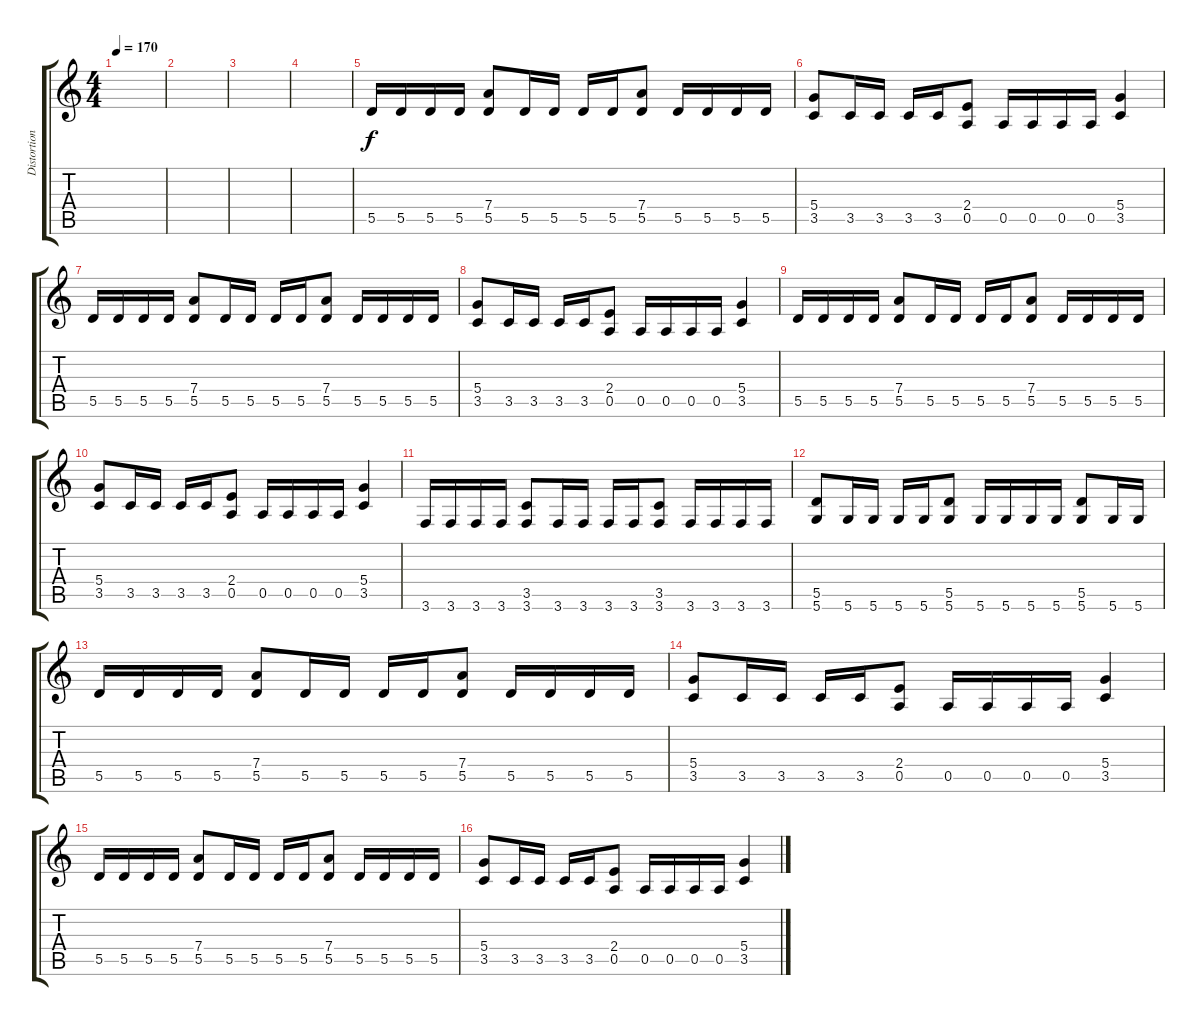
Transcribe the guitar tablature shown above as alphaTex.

\track ("Distortion Guitar 2" "Distortion") {instrument distortionguitar}
\staff {score tabs}
\tuning (E4 B3 G3 D3 A2 D2) {hide}
\ts (4 4)
\tempo 170
\clef g2
\ks c
|
|
|
|
5.5.16 5.5.16 5.5.16 5.5.16 (7.4 5.5).8 5.5.16 5.5.16 5.5.16 5.5.16 (7.4 5.5).8 5.5.16 5.5.16 5.5.16 5.5.16 |
(5.4 3.5).8 3.5.16 3.5.16 3.5.16 3.5.16 (2.4 0.5).8 0.5.16 0.5.16 0.5.16 0.5.16 (5.4 3.5).4 |
5.5.16 5.5.16 5.5.16 5.5.16 (7.4 5.5).8 5.5.16 5.5.16 5.5.16 5.5.16 (7.4 5.5).8 5.5.16 5.5.16 5.5.16 5.5.16 |
(5.4 3.5).8 3.5.16 3.5.16 3.5.16 3.5.16 (2.4 0.5).8 0.5.16 0.5.16 0.5.16 0.5.16 (5.4 3.5).4 |
5.5.16 5.5.16 5.5.16 5.5.16 (7.4 5.5).8 5.5.16 5.5.16 5.5.16 5.5.16 (7.4 5.5).8 5.5.16 5.5.16 5.5.16 5.5.16 |
(5.4 3.5).8 3.5.16 3.5.16 3.5.16 3.5.16 (2.4 0.5).8 0.5.16 0.5.16 0.5.16 0.5.16 (5.4 3.5).4 |
3.6.16 3.6.16 3.6.16 3.6.16 (3.5 3.6).8 3.6.16 3.6.16 3.6.16 3.6.16 (3.5 3.6).8 3.6.16 3.6.16 3.6.16 3.6.16 |
(5.5 5.6).8 5.6.16 5.6.16 5.6.16 5.6.16 (5.5 5.6).8 5.6.16 5.6.16 5.6.16 5.6.16 (5.5 5.6).8 5.6.16 5.6.16 |
5.5.16 5.5.16 5.5.16 5.5.16 (7.4 5.5).8 5.5.16 5.5.16 5.5.16 5.5.16 (7.4 5.5).8 5.5.16 5.5.16 5.5.16 5.5.16 |
(5.4 3.5).8 3.5.16 3.5.16 3.5.16 3.5.16 (2.4 0.5).8 0.5.16 0.5.16 0.5.16 0.5.16 (5.4 3.5).4 |
5.5.16 5.5.16 5.5.16 5.5.16 (7.4 5.5).8 5.5.16 5.5.16 5.5.16 5.5.16 (7.4 5.5).8 5.5.16 5.5.16 5.5.16 5.5.16 |
(5.4 3.5).8 3.5.16 3.5.16 3.5.16 3.5.16 (2.4 0.5).8 0.5.16 0.5.16 0.5.16 0.5.16 (5.4 3.5).4
